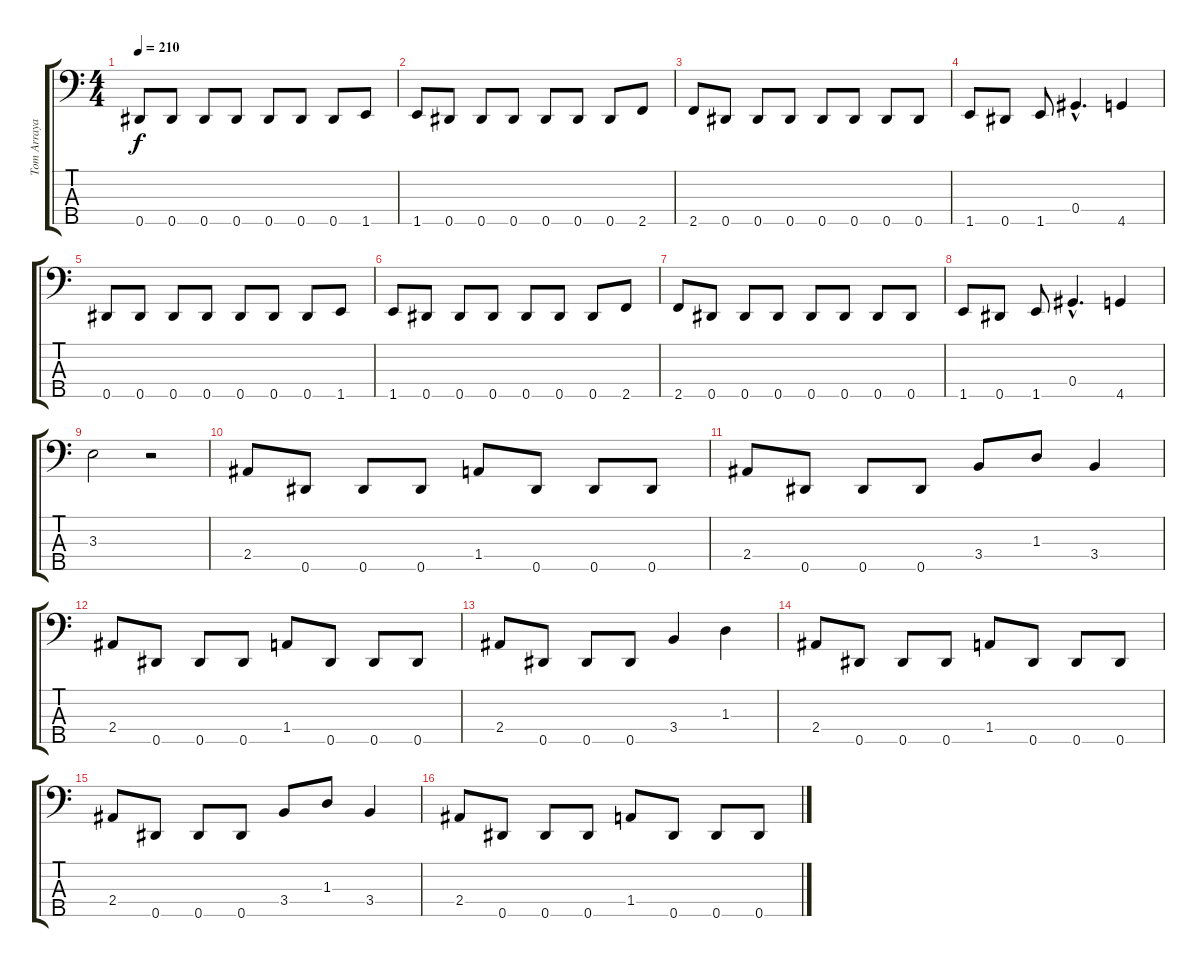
\track ("Tom Arraya" "Tom Arraya") {instrument electricbasspick}
\staff {score tabs}
\tuning (B2 Gb2 Db2 Ab1 Eb1) {hide}
\ts (4 4)
\tempo 210
\clef f4
\ks c
0.5.8{dy f} 0.5.8 0.5.8 0.5.8 0.5.8 0.5.8 0.5.8 1.5.8 |
1.5.8 0.5.8 0.5.8 0.5.8 0.5.8 0.5.8 0.5.8 2.5.8 |
2.5.8 0.5.8 0.5.8 0.5.8 0.5.8 0.5.8 0.5.8 0.5.8 |
1.5.8 0.5.8 1.5.8 0.4{hac}.4{d} 4.5.4 |
0.5.8 0.5.8 0.5.8 0.5.8 0.5.8 0.5.8 0.5.8 1.5.8 |
1.5.8 0.5.8 0.5.8 0.5.8 0.5.8 0.5.8 0.5.8 2.5.8 |
2.5.8 0.5.8 0.5.8 0.5.8 0.5.8 0.5.8 0.5.8 0.5.8 |
1.5.8 0.5.8 1.5.8 0.4{hac}.4{d} 4.5.4 |
3.3.2 r.2 |
2.4.8 0.5.8 0.5.8 0.5.8 1.4.8 0.5.8 0.5.8 0.5.8 |
2.4.8 0.5.8 0.5.8 0.5.8 3.4.8 1.3.8 3.4.4 |
2.4.8 0.5.8 0.5.8 0.5.8 1.4.8 0.5.8 0.5.8 0.5.8 |
2.4.8 0.5.8 0.5.8 0.5.8 3.4.4 1.3.4 |
2.4.8 0.5.8 0.5.8 0.5.8 1.4.8 0.5.8 0.5.8 0.5.8 |
2.4.8 0.5.8 0.5.8 0.5.8 3.4.8 1.3.8 3.4.4 |
2.4.8 0.5.8 0.5.8 0.5.8 1.4.8 0.5.8 0.5.8 0.5.8
